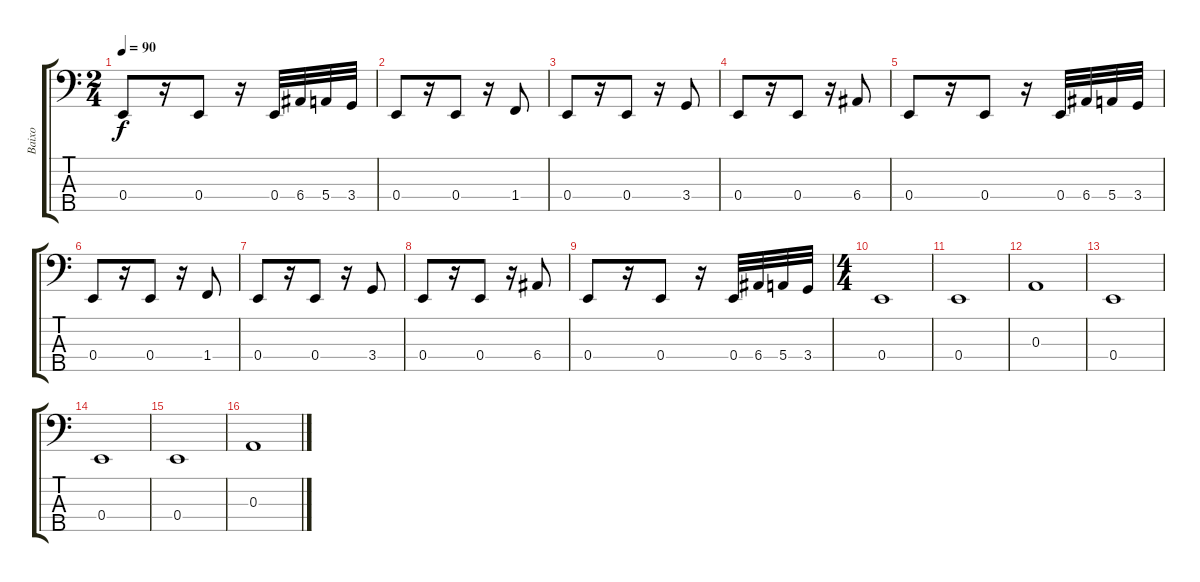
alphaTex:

\track ("Baixo" "Baixo") {instrument electricbasspick}
\staff {score tabs}
\tuning (G2 D2 A1 E1 B0) {hide}
\ts (2 4)
\tempo 90
\clef f4
\ks c
0.4.8{dy f} r.16 0.4.8 r.16 0.4.32 6.4.32 5.4.32 3.4.32 |
0.4.8 r.16 0.4.8 r.16 1.4.8 |
0.4.8 r.16 0.4.8 r.16 3.4.8 |
0.4.8 r.16 0.4.8 r.16 6.4.8 |
0.4.8 r.16 0.4.8 r.16 0.4.32 6.4.32 5.4.32 3.4.32 |
0.4.8 r.16 0.4.8 r.16 1.4.8 |
0.4.8 r.16 0.4.8 r.16 3.4.8 |
0.4.8 r.16 0.4.8 r.16 6.4.8 |
0.4.8 r.16 0.4.8 r.16 0.4.32 6.4.32 5.4.32 3.4.32 |
\ts (4 4)
0.4.1 |
0.4.1 |
0.3.1 |
0.4.1 |
0.4.1 |
0.4.1 |
0.3.1
